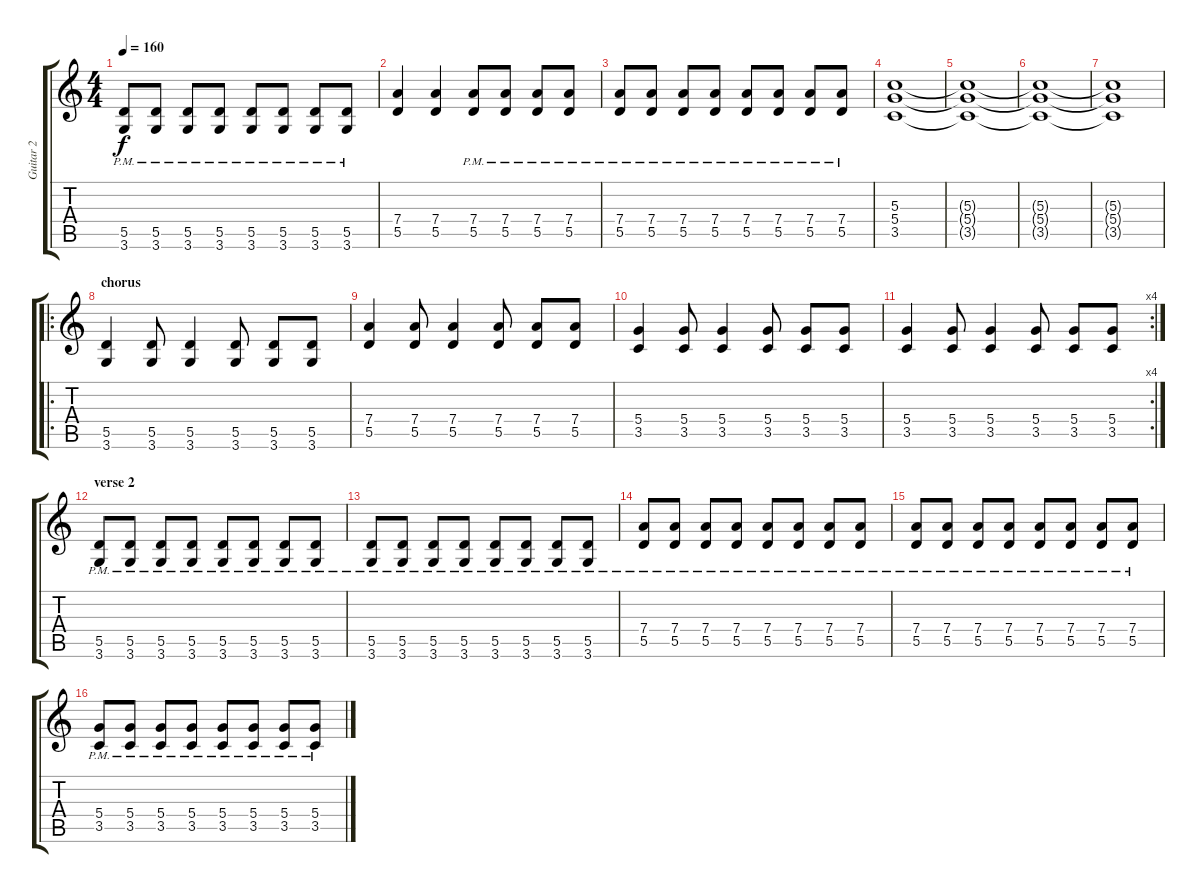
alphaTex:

\track ("Guitar 2" "Guitar 2") {instrument distortionguitar}
\staff {score tabs}
\tuning (E4 B3 G3 D3 A2 E2) {hide}
\ts (4 4)
\tempo 160
\clef g2
\ks c
(5.5{pm} 3.6{pm}).8{dy f} (5.5{pm} 3.6{pm}).8 (5.5{pm} 3.6{pm}).8 (5.5{pm} 3.6{pm}).8 (5.5{pm} 3.6{pm}).8 (5.5{pm} 3.6{pm}).8 (5.5{pm} 3.6{pm}).8 (5.5{pm} 3.6{pm}).8 |
(7.4 5.5).4 (7.4 5.5).4 (7.4{pm} 5.5{pm}).8 (7.4{pm} 5.5{pm}).8 (7.4{pm} 5.5{pm}).8 (7.4{pm} 5.5{pm}).8 |
(7.4{pm} 5.5{pm}).8 (7.4{pm} 5.5{pm}).8 (7.4{pm} 5.5{pm}).8 (7.4{pm} 5.5{pm}).8 (7.4{pm} 5.5{pm}).8 (7.4{pm} 5.5{pm}).8 (7.4{pm} 5.5{pm}).8 (7.4{pm} 5.5{pm}).8 |
(5.3 5.4 3.5).1 |
(5.3{t} 5.4{t} 3.5{t}).1 |
(5.3{t} 5.4{t} 3.5{t}).1 |
(5.3{t} 5.4{t} 3.5{t}).1 |
\ro
\section ("" "chorus")
(5.5 3.6).4 (5.5 3.6).8 (5.5 3.6).4 (5.5 3.6).8 (5.5 3.6).8 (5.5 3.6).8 |
(7.4 5.5).4 (7.4 5.5).8 (7.4 5.5).4 (7.4 5.5).8 (7.4 5.5).8 (7.4 5.5).8 |
(5.4 3.5).4 (5.4 3.5).8 (5.4 3.5).4 (5.4 3.5).8 (5.4 3.5).8 (5.4 3.5).8 |
\rc 4
(5.4 3.5).4 (5.4 3.5).8 (5.4 3.5).4 (5.4 3.5).8 (5.4 3.5).8 (5.4 3.5).8 |
\section ("" "verse 2")
(5.5{pm} 3.6{pm}).8 (5.5{pm} 3.6{pm}).8 (5.5{pm} 3.6{pm}).8 (5.5{pm} 3.6{pm}).8 (5.5{pm} 3.6{pm}).8 (5.5{pm} 3.6{pm}).8 (5.5{pm} 3.6{pm}).8 (5.5{pm} 3.6{pm}).8 |
(5.5{pm} 3.6{pm}).8 (5.5{pm} 3.6{pm}).8 (5.5{pm} 3.6{pm}).8 (5.5{pm} 3.6{pm}).8 (5.5{pm} 3.6{pm}).8 (5.5{pm} 3.6{pm}).8 (5.5{pm} 3.6{pm}).8 (5.5{pm} 3.6{pm}).8 |
(7.4{pm} 5.5{pm}).8 (7.4{pm} 5.5{pm}).8 (7.4{pm} 5.5{pm}).8 (7.4{pm} 5.5{pm}).8 (7.4{pm} 5.5{pm}).8 (7.4{pm} 5.5{pm}).8 (7.4{pm} 5.5{pm}).8 (7.4{pm} 5.5{pm}).8 |
(7.4{pm} 5.5{pm}).8 (7.4{pm} 5.5{pm}).8 (7.4{pm} 5.5{pm}).8 (7.4{pm} 5.5{pm}).8 (7.4{pm} 5.5{pm}).8 (7.4{pm} 5.5{pm}).8 (7.4{pm} 5.5{pm}).8 (7.4{pm} 5.5{pm}).8 |
(5.4{pm} 3.5{pm}).8 (5.4{pm} 3.5{pm}).8 (5.4{pm} 3.5{pm}).8 (5.4{pm} 3.5{pm}).8 (5.4{pm} 3.5{pm}).8 (5.4{pm} 3.5{pm}).8 (5.4{pm} 3.5{pm}).8 (5.4{pm} 3.5{pm}).8
